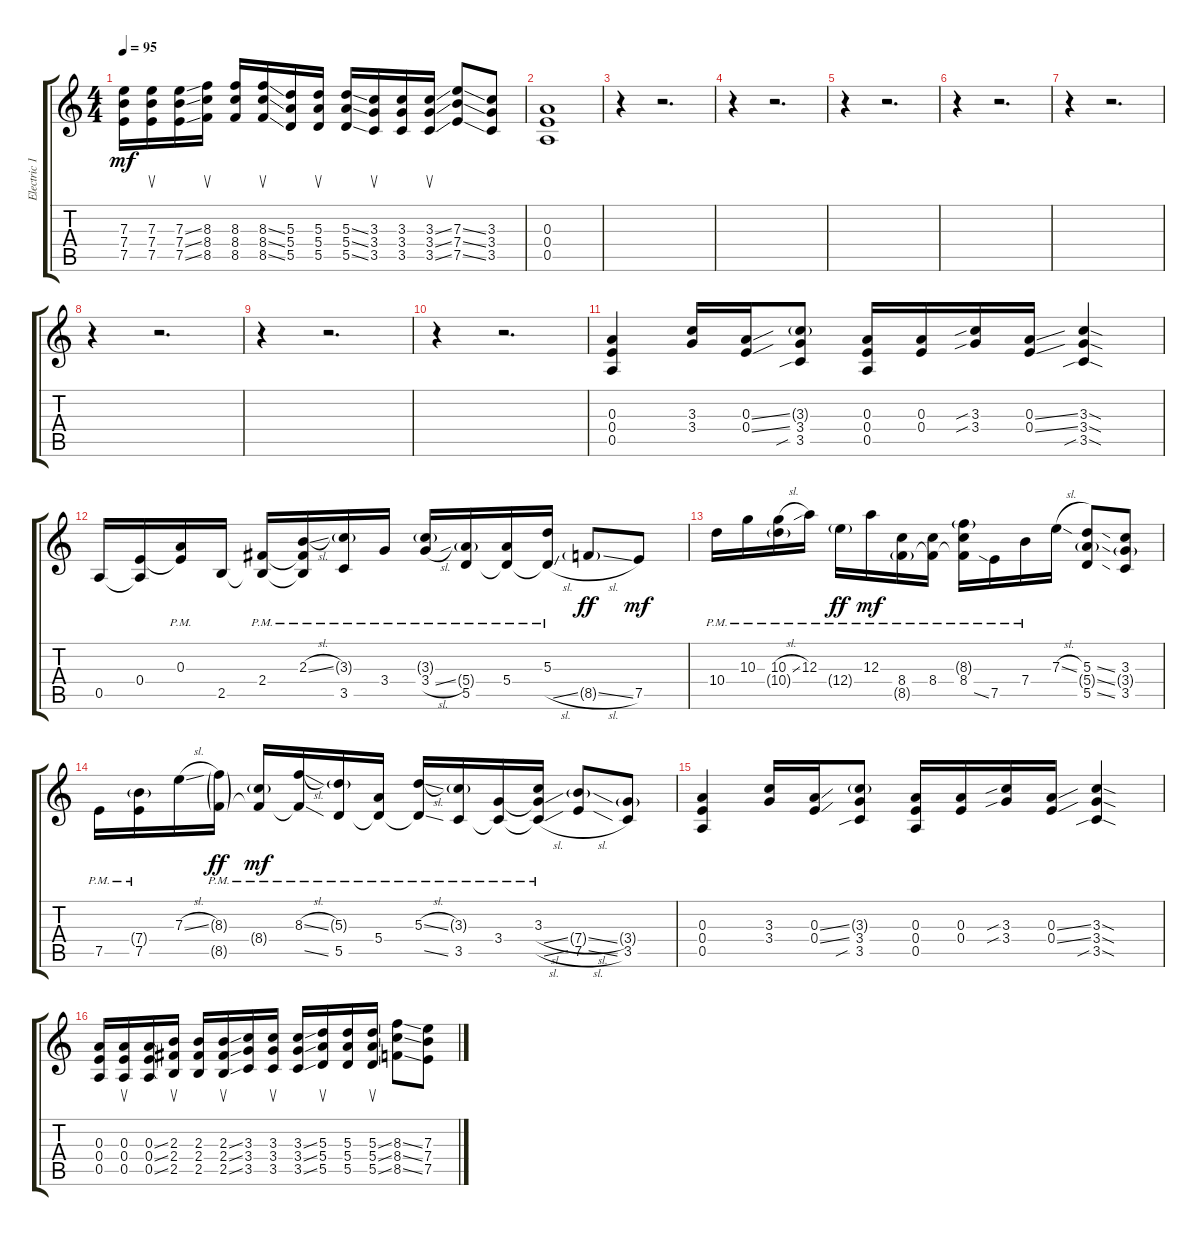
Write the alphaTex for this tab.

\track ("Electric 1" "Electric 1") {instrument distortionguitar}
\staff {score tabs}
\tuning (E4 Db4 A3 E3 A2 E2) {hide}
\ts (4 4)
\tempo 95
\clef g2
\ks c
(7.3 7.4 7.5).16{dy mf} (7.3 7.4 7.5).16{su} (7.3{ss} 7.4{ss} 7.5{ss}).16 (8.3 8.4 8.5).16{su} (8.3 8.4 8.5).16 (8.3{ss} 8.4{ss} 8.5{ss}).16{su} (5.3 5.4 5.5).16 (5.3 5.4 5.5).16{su} (5.3{ss} 5.4{ss} 5.5{ss}).16 (3.3 3.4 3.5).16{su} (3.3 3.4 3.5).16 (3.3{ss} 3.4{ss} 3.5{ss}).16{su} (7.3{ss} 7.4{ss} 7.5{ss}).8 (3.3 3.4 3.5).8 |
(0.3 0.4 0.5).1 |
r.4 r.2{d} |
r.4 r.2{d} |
r.4 r.2{d} |
r.4 r.2{d} |
r.4 r.2{d} |
r.4 r.2{d} |
r.4 r.2{d} |
r.4 r.2{d} |
(0.3 0.4 0.5).4 (3.3 3.4).16 (0.3{ss} 0.4{ss}).16 (3.3{g} 3.4 3.5{sib}).8 (0.3 0.4 0.5).16 (0.3 0.4).16 (3.3{sib} 3.4{sib}).16 (0.3{ss} 0.4{ss}).16 (3.3{sod} 3.4{sod} 3.5{sib sod}).4 |
0.5.16 (0.4 0.5{t}).16 (0.3{pm} 0.4{t}).16 2.5.16 (2.4{pm} 2.5{t}).16 (2.3{sl pm} 2.4{pm t} 2.5{t}).16 (3.3{g} 3.5{pm}).16 3.4{pm}.16 (3.3{g pm} 3.4{sl pm}).16 (5.4{g pm} 5.5{pm}).16 (5.4{pm} 5.5{pm t}).16 (5.3{pm} 5.5{sl pm t}).16 8.5{sl g}.8{dy ff} 7.5.8{dy mf} |
10.4{pm}.16 10.3{pm}.16 (10.3{sl pm} 10.4{g pm}).16 12.3{pm}.16 12.4{g pm}.16{dy ff} 12.3{pm}.16{dy mf} (8.4{pm} 8.5{g pm}).16 (8.4{pm} 8.5{pm t}).16 (8.3{g} 8.4{pm} 8.5{ss pm t}).16 7.5{pm}.16 7.4{pm}.16 7.3{sl}.16 (5.3{ss} 5.4{ss g} 5.5{ss}).8 (3.3 3.4{g} 3.5).8 |
7.5{pm}.16 (7.4{g pm} 7.5{pm}).16 7.3{sl}.16 (8.3{g} 8.5{g pm}).16{dy ff} (8.4{g pm} 8.5{pm t}).16{dy mf} (8.3{sl} 8.5{ss pm t}).16 (5.3{g pm} 5.5{pm}).16 (5.4{pm} 5.5{pm t}).16 (5.3{sl} 5.5{ss pm t}).16 (3.3{g pm} 3.5{pm}).16 (3.4 3.5{pm t}).16 (3.3 3.4{sl t} 3.5{sl pm t}).16 (7.4{sl g} 7.5{sl}).8 (3.4{g} 3.5).8 |
(0.3 0.4 0.5).4 (3.3 3.4).16 (0.3{ss} 0.4{ss}).16 (3.3{g} 3.4 3.5{sib}).8 (0.3 0.4 0.5).16 (0.3 0.4).16 (3.3{sib} 3.4{sib}).16 (0.3{ss} 0.4{ss}).16 (3.3{sod} 3.4{sod} 3.5{sib sod}).4 |
(0.3 0.4 0.5).16 (0.3 0.4 0.5).16{su} (0.3{ss} 0.4{ss} 0.5{ss}).16 (2.3 2.4 2.5).16{su} (2.3 2.4 2.5).16 (2.3{ss} 2.4{ss} 2.5{ss}).16{su} (3.3 3.4 3.5).16 (3.3 3.4 3.5).16{su} (3.3{ss} 3.4{ss} 3.5{ss}).16 (5.3 5.4 5.5).16{su} (5.3 5.4 5.5).16 (5.3{ss} 5.4{ss} 5.5{ss}).16{su} (8.3{ss} 8.4{ss} 8.5{ss}).8 (7.3 7.4 7.5).8
